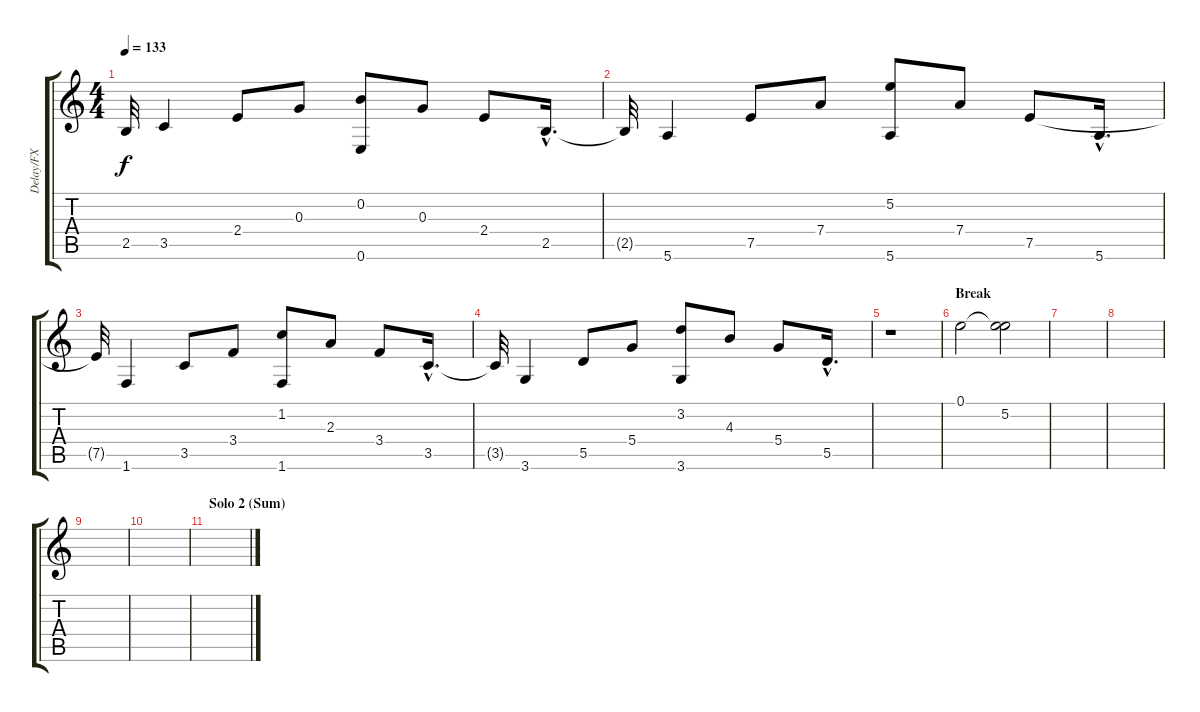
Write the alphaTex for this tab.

\track ("Delay/FX" "Delay/FX") {instrument acousticguitarsteel}
\staff {score tabs}
\tuning (E4 B3 G3 D3 A2 E2) {hide}
\ts (4 4)
\tempo 133
\clef g2
\ks c
2.5{t}.32{dy f} 3.5.4 2.4.8 0.3.8 (0.2 0.6).8 0.3.8 2.4.8 2.5{hac}.16{d} |
2.5{t}.32 5.6.4 7.5.8 7.4.8 (5.2 5.6).8 7.4.8 7.5.8 5.6{hac}.16{d} |
7.5{t}.32 1.6.4 3.5.8 3.4.8 (1.2 1.6).8 2.3.8 3.4.8 3.5{hac}.16{d} |
3.5{t}.32 3.6.4 5.5.8 5.4.8 (3.2 3.6).8 4.3.8 5.4.8 5.5{hac}.16{d} |
r.1 |
\section ("" "Break")
0.1.2{volume 14 instrument reversecymbal} (0.1{t} 5.2).2 |
|
|
|
|
\section ("" "Solo 2 (Sum)")
